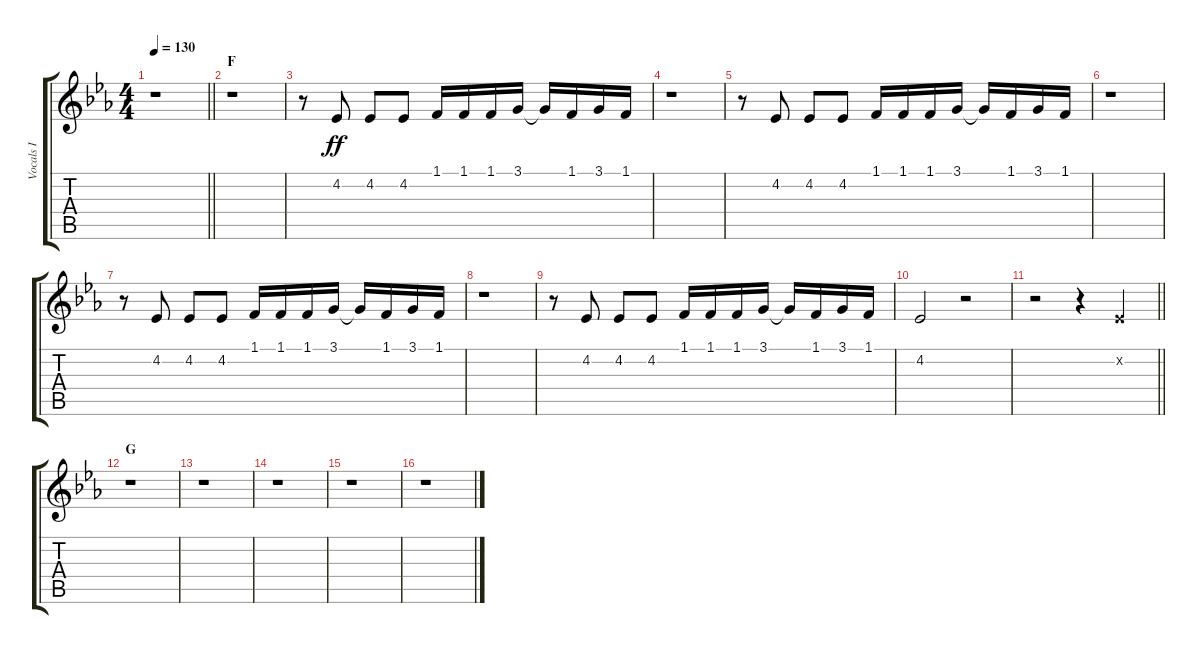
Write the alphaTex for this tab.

\track ("Vocals I" "Vocals I") {instrument voiceoohs}
\staff {score tabs}
\tuning (E4 B3 G3 D3 A2 E2) {hide}
\ts (4 4)
\tempo 130
\clef g2
\barLineRight lightlight
\ks eb
r.1{dy fff} |
\section ("" "F")
r.1 |
r.8 4.2.8{dy ff} 4.2.8 4.2.8 1.1.16 1.1.16 1.1.16 3.1.16 3.1{t}.16 1.1.16 3.1.16 1.1.16 |
r.1 |
r.8 4.2.8 4.2.8 4.2.8 1.1.16 1.1.16 1.1.16 3.1.16 3.1{t}.16 1.1.16 3.1.16 1.1.16 |
r.1 |
r.8 4.2.8 4.2.8 4.2.8 1.1.16 1.1.16 1.1.16 3.1.16 3.1{t}.16 1.1.16 3.1.16 1.1.16 |
r.1 |
r.8 4.2.8 4.2.8 4.2.8 1.1.16 1.1.16 1.1.16 3.1.16 3.1{t}.16 1.1.16 3.1.16 1.1.16 |
4.2.2 r.2 |
\barLineRight lightlight
r.2 r.4 4.2{x}.4 |
\section ("" "G")
r.1 |
r.1 |
r.1 |
r.1 |
r.1
